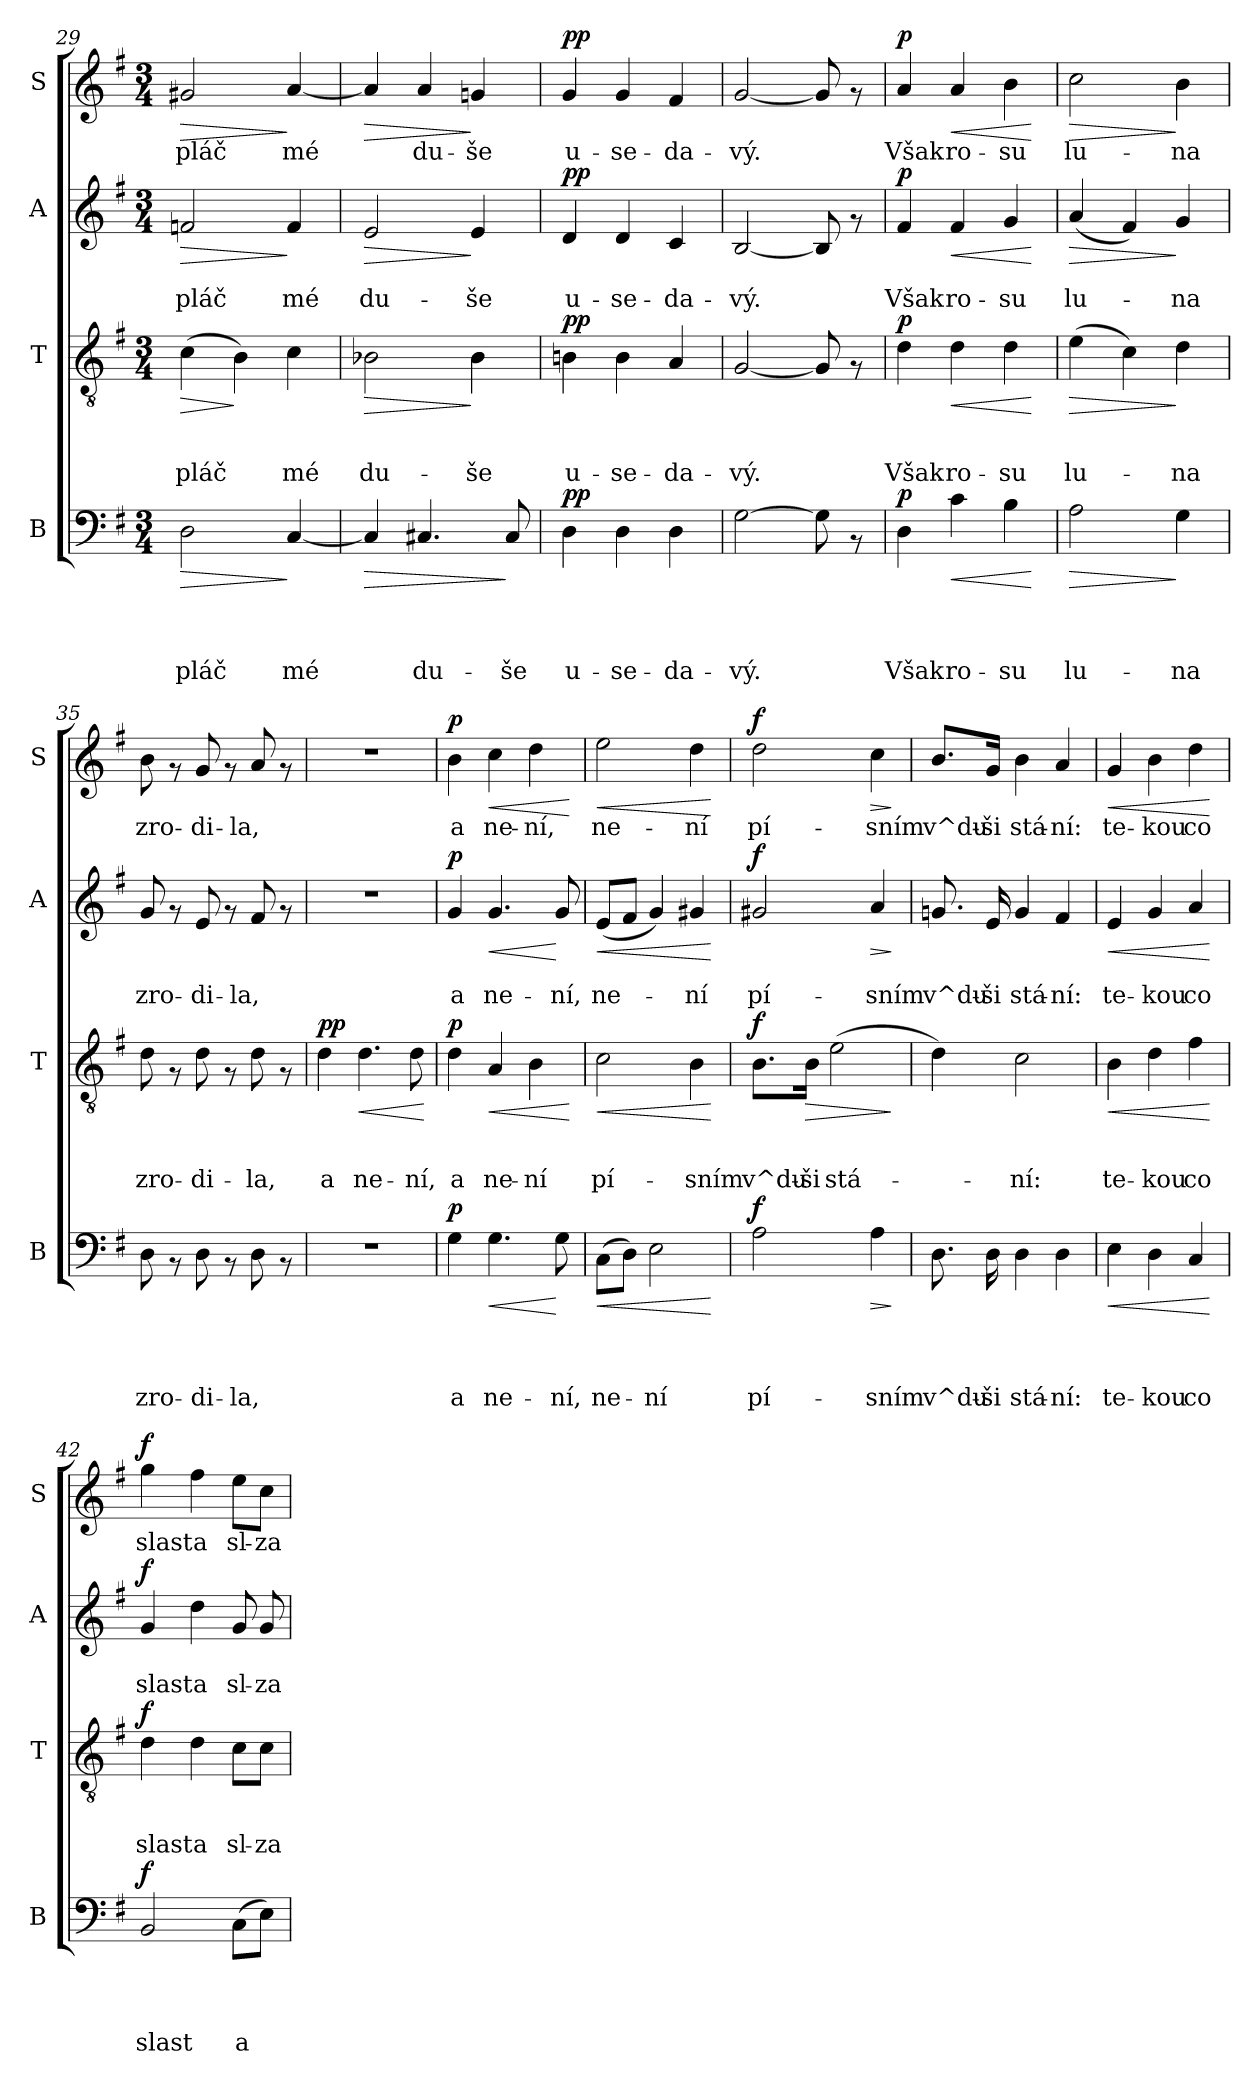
**kern	**text	**text	**text	**text	**dynam	**kern	**text	**text	**text	**dynam	**kern	**text	**text	**dynam	**kern	**text	**dynam
*part4	*part4	*part4	*part4	*part4	*part4	*part3	*part3	*part3	*part3	*part3	*part2	*part2	*part2	*part2	*part1	*part1	*part1
*staff4	*staff4	*staff4	*staff4	*staff4	*staff4	*staff3	*staff3	*staff3	*staff3	*staff3	*staff2	*staff2	*staff2	*staff2	*staff1	*staff1	*staff1
*I"B	*	*	*	*	*	*I"T	*	*	*	*	*I"A	*	*	*	*I"S	*	*
*I'B	*	*	*	*	*	*I'T	*	*	*	*	*I'A	*	*	*	*I'S	*	*
*clefF4	*	*	*	*	*	*clefGv2	*	*	*	*	*clefG2	*	*	*	*clefG2	*	*
*k[f#]	*	*	*	*	*	*k[f#]	*	*	*	*	*k[f#]	*	*	*	*k[f#]	*	*
*G:	*	*	*	*	*	*G:	*	*	*	*	*G:	*	*	*	*G:	*	*
*M3/4	*	*	*	*	*	*M3/4	*	*	*	*	*M3/4	*	*	*	*M3/4	*	*
=29	=29	=29	=29	=29	=29	=29	=29	=29	=29	=29	=29	=29	=29	=29	=29	=29	=29
!	!	!	!	!LO:LY:b	!LO:HP:b	!	!	!	!LO:LY:b	!LO:HP:b	!	!	!LO:LY:b	!LO:HP:b	!	!LO:LY:b	!LO:HP:b
2D\	.	.	.	pláč	>	(>4c\	.	.	pláč	>	2fn/	.	pláč	>	2g#X/	pláč	>
.	.	.	.	.	.	4B\)	.	.	.	]	.	.	.	.	.	.	.
!	!	!	!	!LO:LY:b	!	!	!	!	!LO:LY:b	!	!	!	!LO:LY:b	!	!	!LO:LY:b	!
[<4C/	.	.	.	mé	]	4c\	.	.	mé	.	4f/	.	mé	]	[<4a/	mé	]
=30	=30	=30	=30	=30	=30	=30	=30	=30	=30	=30	=30	=30	=30	=30	=30	=30	=30
!	!	!	!	!	!LO:HP:b	!	!	!	!LO:LY:b	!LO:HP:b	!	!	!LO:LY:b	!LO:HP:b	!	!	!LO:HP:b
4C/]	.	.	.	.	>	2B-X\	.	.	du-	>	2e/	.	du-	>	4a/]	.	>
!	!	!	!	!LO:LY:b	!	!	!	!	!	!	!	!	!	!	!	!LO:LY:b	!
4.C#X/	.	.	.	du-	.	.	.	.	.	.	.	.	.	.	4a/	du-	.
!	!	!	!	!	!	!	!	!	!LO:LY:b	!	!	!	!LO:LY:b	!	!	!LO:LY:b	!
.	.	.	.	.	.	4B-\	.	.	-še	]	4e/	.	-še	]	4gn/	-še	]
!	!	!	!	!LO:LY:b	!	!	!	!	!	!	!	!	!	!	!	!	!
8C#/	.	.	.	-še	]	.	.	.	.	.	.	.	.	.	.	.	.
=31	=31	=31	=31	=31	=31	=31	=31	=31	=31	=31	=31	=31	=31	=31	=31	=31	=31
!	!	!	!	!LO:LY:b	!LO:DY:a	!	!	!	!LO:LY:b	!LO:DY:a	!	!	!LO:LY:b	!LO:DY:a	!	!LO:LY:b	!LO:DY:a
4D\	.	.	.	u-	pp	4Bn\	.	.	u-	pp	4d/	.	u-	pp	4g/	u-	pp
!	!	!	!	!LO:LY:b	!	!	!	!	!LO:LY:b	!	!	!	!LO:LY:b	!	!	!LO:LY:b	!
4D\	.	.	.	-se-	.	4B\	.	.	-se-	.	4d/	.	-se-	.	4g/	-se-	.
!	!	!	!	!LO:LY:b	!	!	!	!	!LO:LY:b	!	!	!	!LO:LY:b	!	!	!LO:LY:b	!
4D\	.	.	.	-da-	.	4A/	.	.	-da-	.	4c/	.	-da-	.	4f#/	-da-	.
=32	=32	=32	=32	=32	=32	=32	=32	=32	=32	=32	=32	=32	=32	=32	=32	=32	=32
!	!	!	!	!LO:LY:b	!	!	!	!	!LO:LY:b	!	!	!	!LO:LY:b	!	!	!LO:LY:b	!
[>2G\	.	.	.	-vý.	.	[<2G/	.	.	-vý.	.	[>2B/	.	-vý.	.	[<2g/	-vý.	.
8G\]	.	.	.	.	.	8G/]	.	.	.	.	8B/]	.	.	.	8g/]	.	.
8rAA	.	.	.	.	.	8rF	.	.	.	.	8rf	.	.	.	8rf	.	.
=33	=33	=33	=33	=33	=33	=33	=33	=33	=33	=33	=33	=33	=33	=33	=33	=33	=33
!	!	!	!	!LO:LY:b	!LO:DY:a	!	!	!	!LO:LY:b	!LO:DY:a	!	!	!LO:LY:b	!LO:DY:a	!	!LO:LY:b	!LO:DY:a
4D\	.	.	.	Však	p	4d\	.	.	Však	p	4f#/	.	Však	p	4a/	Však	p
!	!	!	!	!LO:LY:b	!LO:HP:b	!	!	!	!LO:LY:b	!LO:HP:b	!	!	!LO:LY:b	!LO:HP:b	!	!LO:LY:b	!LO:HP:b
4c\	.	.	.	ro-	<	4d\	.	.	ro-	<	4f#/	.	ro-	<	4a/	ro-	<
!	!	!	!	!LO:LY:b	!	!	!	!	!LO:LY:b	!	!	!	!LO:LY:b	!	!	!LO:LY:b	!
4B\	.	.	.	-su	.	4d\	.	.	-su	.	4g/	.	-su	.	4b\	-su	.
.	.	.	.	.	[	.	.	.	.	[	.	.	.	[	.	.	[
=34	=34	=34	=34	=34	=34	=34	=34	=34	=34	=34	=34	=34	=34	=34	=34	=34	=34
!	!	!	!	!LO:LY:b	!LO:HP:b	!	!	!	!LO:LY:b	!LO:HP:b	!	!	!LO:LY:b	!LO:HP:b	!	!LO:LY:b	!LO:HP:b
2A\	.	.	.	lu-	>	(>4e\	.	.	lu-	>	(<4a/	.	lu-	>	2cc\	lu-	>
.	.	.	.	.	.	4c\)	.	.	.	.	4f#/)	.	.	.	.	.	.
!	!	!	!	!LO:LY:b	!	!	!	!	!LO:LY:b	!	!	!	!LO:LY:b	!	!	!LO:LY:b	!
4G\	.	.	.	-na	]	4d\	.	.	-na	]	4g/	.	-na	]	4b\	-na	]
!!LO:LB:g=z
=35	=35	=35	=35	=35	=35	=35	=35	=35	=35	=35	=35	=35	=35	=35	=35	=35	=35
!	!	!	!	!LO:LY:b	!	!	!	!	!LO:LY:b	!	!	!	!LO:LY:b	!	!	!LO:LY:b	!
8D\	.	.	.	zro-	.	8d\	.	.	zro-	.	8g/	.	zro-	.	8b\	zro-	.
8rAA	.	.	.	.	.	8rF	.	.	.	.	8rf	.	.	.	8rf	.	.
!	!	!	!	!LO:LY:b	!	!	!	!	!LO:LY:b	!	!	!	!LO:LY:b	!	!	!LO:LY:b	!
8D\	.	.	.	-di-	.	8d\	.	.	-di-	.	8e/	.	-di-	.	8g/	-di-	.
8rAA	.	.	.	.	.	8rF	.	.	.	.	8rf	.	.	.	8rf	.	.
!	!	!	!	!LO:LY:b	!	!	!	!	!LO:LY:b	!	!	!	!LO:LY:b	!	!	!LO:LY:b	!
8D\	.	.	.	-la,	.	8d\	.	.	-la,	.	8f#/	.	-la,	.	8a/	-la,	.
8rAA	.	.	.	.	.	8rF	.	.	.	.	8rf	.	.	.	8rf	.	.
=36	=36	=36	=36	=36	=36	=36	=36	=36	=36	=36	=36	=36	=36	=36	=36	=36	=36
!	!	!	!	!	!	!	!	!	!LO:LY:b	!LO:DY:a	!	!	!	!	!	!	!
2.r	.	.	.	.	.	4d\	.	.	a	pp	2.r	.	.	.	2.r	.	.
!	!	!	!	!	!	!	!	!	!LO:LY:b	!LO:HP:b	!	!	!	!	!	!	!
.	.	.	.	.	.	4.d\	.	.	ne-	<	.	.	.	.	.	.	.
!	!	!	!	!	!	!	!	!	!LO:LY:b	!	!	!	!	!	!	!	!
.	.	.	.	.	.	8d\	.	.	-ní,	.	.	.	.	.	.	.	.
.	.	.	.	.	.	.	.	.	.	[	.	.	.	.	.	.	.
=37	=37	=37	=37	=37	=37	=37	=37	=37	=37	=37	=37	=37	=37	=37	=37	=37	=37
!	!	!	!	!LO:LY:b	!LO:DY:a	!	!	!	!LO:LY:b	!LO:DY:a	!	!	!LO:LY:b	!LO:DY:a	!	!LO:LY:b	!LO:DY:a
4G\	.	.	.	a	p	4d\	.	.	a	p	4g/	.	a	p	4b\	a	p
!	!	!	!	!LO:LY:b	!LO:HP:b	!	!	!	!LO:LY:b	!LO:HP:b	!	!	!LO:LY:b	!LO:HP:b	!	!LO:LY:b	!LO:HP:b
4.G\	.	.	.	ne-	<	4A/	.	.	ne-	<	4.g/	.	ne-	<	4cc\	ne-	<
!	!	!	!	!	!	!	!	!	!LO:LY:b	!	!	!	!	!	!	!LO:LY:b	!
.	.	.	.	.	.	4B\	.	.	-ní	.	.	.	.	.	4dd\	-ní,	.
!	!	!	!	!LO:LY:b	!	!	!	!	!	!	!	!	!LO:LY:b	!	!	!	!
8G\	.	.	.	-ní,	[	.	.	.	.	.	8g/	.	-ní,	[	.	.	.
.	.	.	.	.	.	.	.	.	.	[	.	.	.	.	.	.	[
=38	=38	=38	=38	=38	=38	=38	=38	=38	=38	=38	=38	=38	=38	=38	=38	=38	=38
!	!	!	!	!LO:LY:b	!LO:HP:b	!	!	!	!LO:LY:b	!LO:HP:b	!	!	!LO:LY:b	!LO:HP:b	!	!LO:LY:b	!LO:HP:b
(>8C\L	.	.	.	ne-	<	2c\	.	.	pí-	<	(<8e/L	.	ne-	<	2ee\	ne-	<
8D\J)	.	.	.	.	.	.	.	.	.	.	8f#/J	.	.	.	.	.	.
!	!	!	!	!LO:LY:b	!	!	!	!	!	!	!	!	!	!	!	!	!
2E\	.	.	.	-ní	.	.	.	.	.	.	4g/)	.	.	.	.	.	.
!	!	!	!	!	!	!	!	!	!LO:LY:b	!	!	!	!LO:LY:b	!	!	!LO:LY:b	!
.	.	.	.	.	.	4B\	.	.	-sním	.	4g#X/	.	-ní	.	4dd\	-ní	.
.	.	.	.	.	[	.	.	.	.	[	.	.	.	[	.	.	[
=39	=39	=39	=39	=39	=39	=39	=39	=39	=39	=39	=39	=39	=39	=39	=39	=39	=39
!	!	!	!	!LO:LY:b	!LO:DY:a	!	!	!	!LO:LY:b	!LO:DY:a	!	!	!LO:LY:b	!LO:DY:a	!	!LO:LY:b	!LO:DY:a
2A\	.	.	.	pí-	f	8.B\L	.	.	v^du-	f	2g#X/	.	pí-	f	2dd\	pí-	f
!	!	!	!	!	!	!	!	!	!LO:LY:b	!LO:HP:b	!	!	!	!	!	!	!
.	.	.	.	.	.	16B\Jk	.	.	-ši	>	.	.	.	.	.	.	.
!	!	!	!	!	!	!	!	!	!LO:LY:b	!	!	!	!	!	!	!	!
.	.	.	.	.	.	(>2e\	.	.	stá-	.	.	.	.	.	.	.	.
!	!	!	!	!LO:LY:b	!LO:HP:b	!	!	!	!	!	!	!	!LO:LY:b	!LO:HP:b	!	!LO:LY:b	!LO:HP:b
4A\	.	.	.	-sním	>	.	.	.	.	.	4a/	.	-sním	>	4cc\	-sním	>
.	.	.	.	.	]	.	.	.	.	]	.	.	.	]	.	.	]
=40	=40	=40	=40	=40	=40	=40	=40	=40	=40	=40	=40	=40	=40	=40	=40	=40	=40
!	!	!	!	!LO:LY:b	!	!	!	!	!	!	!	!	!LO:LY:b	!	!	!LO:LY:b	!
8.D\	.	.	.	v^du-	.	4d\)	.	.	.	.	8.gn/	.	v^du-	.	8.b/L	v^du-	.
!	!	!	!	!LO:LY:b	!	!	!	!	!	!	!	!	!LO:LY:b	!	!	!LO:LY:b	!
16D\	.	.	.	-ši	.	.	.	.	.	.	16e/	.	-ši	.	16g/Jk	-ši	.
!	!	!	!	!LO:LY:b	!	!	!	!	!LO:LY:b	!	!	!	!LO:LY:b	!	!	!LO:LY:b	!
4D\	.	.	.	stá-	.	2c\	.	.	-ní:	.	4g/	.	stá-	.	4b\	stá-	.
!	!	!	!	!LO:LY:b	!	!	!	!	!	!	!	!	!LO:LY:b	!	!	!LO:LY:b	!
4D\	.	.	.	-ní:	.	.	.	.	.	.	4f#/	.	-ní:	.	4a/	-ní:	.
!!LO:LB:g=z
=41	=41	=41	=41	=41	=41	=41	=41	=41	=41	=41	=41	=41	=41	=41	=41	=41	=41
!	!	!	!	!LO:LY:b	!LO:HP:b	!	!	!	!LO:LY:b	!LO:HP:b	!	!	!LO:LY:b	!LO:HP:b	!	!LO:LY:b	!LO:HP:b
4E\	.	.	.	te-	<	4B\	.	.	te-	<	4e/	.	te-	<	4g/	te-	<
!	!	!	!	!LO:LY:b	!	!	!	!	!LO:LY:b	!	!	!	!LO:LY:b	!	!	!LO:LY:b	!
4D\	.	.	.	-kou	.	4d\	.	.	-kou	.	4g/	.	-kou	.	4b\	-kou	.
!	!	!	!	!LO:LY:b	!	!	!	!	!LO:LY:b	!	!	!	!LO:LY:b	!	!	!LO:LY:b	!
4C/	.	.	.	co	.	4f#\	.	.	co	.	4a/	.	co	.	4dd\	co	.
.	.	.	.	.	[	.	.	.	.	[	.	.	.	[	.	.	[
=42	=42	=42	=42	=42	=42	=42	=42	=42	=42	=42	=42	=42	=42	=42	=42	=42	=42
!	!	!	!	!LO:LY:b	!LO:DY:a	!	!	!	!LO:LY:b	!LO:DY:a	!	!	!LO:LY:b	!LO:DY:a	!	!LO:LY:b	!LO:DY:a
2BB/	.	.	.	slast	f	4d\	.	.	slast	f	4g/	.	slast	f	4gg\	slast	f
!	!	!	!	!	!	!	!	!	!LO:LY:b	!	!	!	!LO:LY:b	!	!	!LO:LY:b	!
.	.	.	.	.	.	4d\	.	.	a	.	4dd\	.	a	.	4ff#\	a	.
!	!	!	!	!LO:LY:b	!	!	!	!	!LO:LY:b	!	!	!	!LO:LY:b	!	!	!LO:LY:b	!
(>8C\L	.	.	.	a	.	8c\L	.	.	sl-	.	8g/	.	sl-	.	8ee\L	sl-	.
!	!	!	!	!	!	!	!	!	!LO:LY:b	!	!	!	!LO:LY:b	!	!	!LO:LY:b	!
8E\J)	.	.	.	.	.	8c\J	.	.	-za	.	8g/	.	-za	.	8cc\J	-za	.
=	=	=	=	=	=	=	=	=	=	=	=	=	=	=	=	=	=
*-	*-	*-	*-	*-	*-	*-	*-	*-	*-	*-	*-	*-	*-	*-	*-	*-	*-
